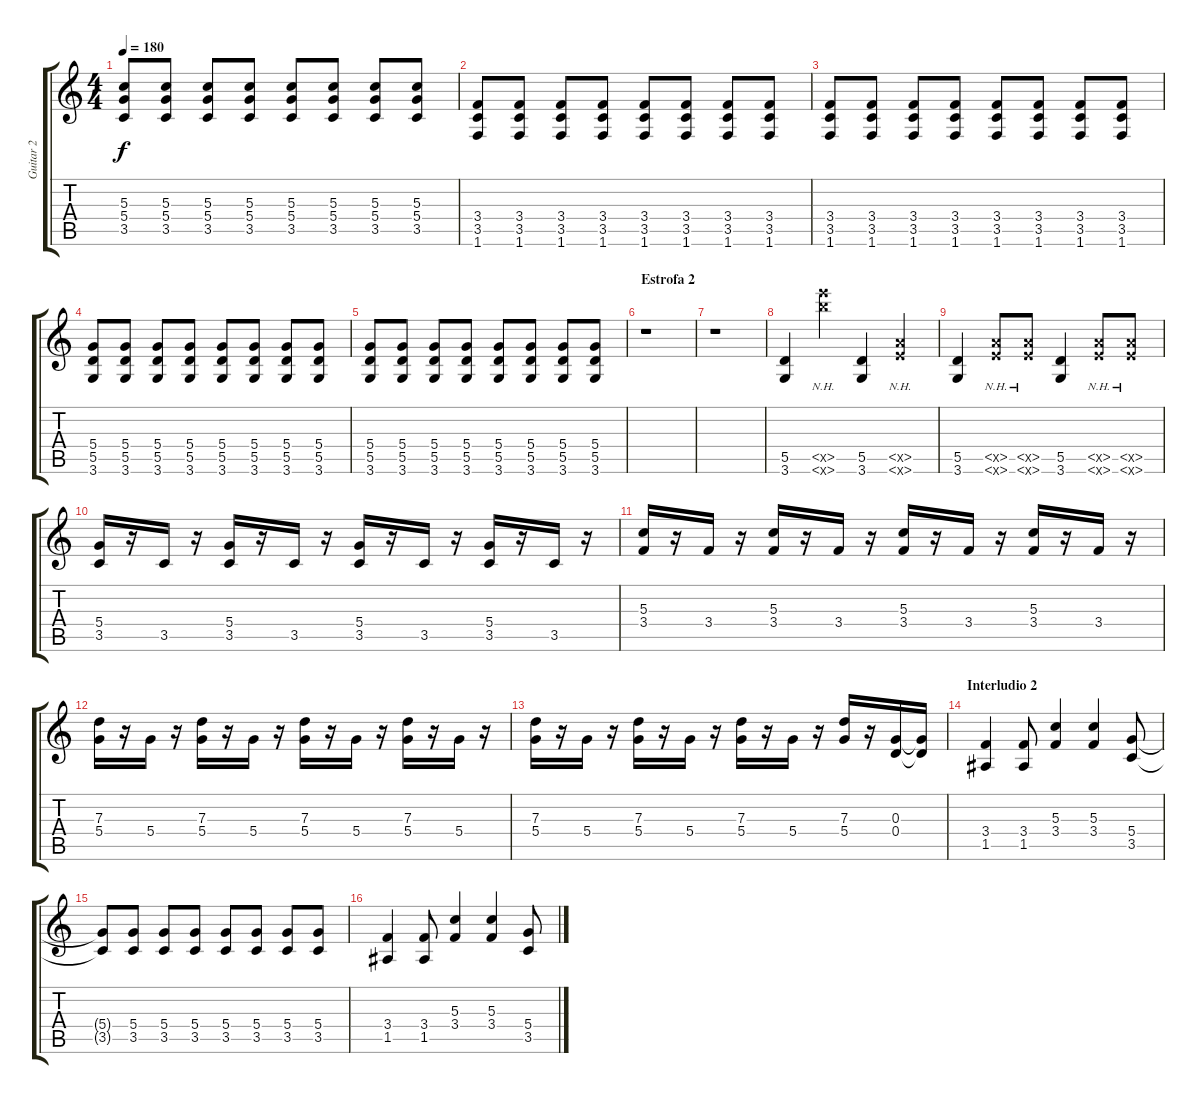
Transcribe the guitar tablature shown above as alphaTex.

\track ("Guitar 2" "Guitar 2") {instrument distortionguitar}
\staff {score tabs}
\tuning (E4 B3 G3 D3 A2 E2) {hide}
\ts (4 4)
\tempo 180
\clef g2
\ks c
(5.3 5.4 3.5).8{dy f} (5.3 5.4 3.5).8 (5.3 5.4 3.5).8 (5.3 5.4 3.5).8 (5.3 5.4 3.5).8 (5.3 5.4 3.5).8 (5.3 5.4 3.5).8 (5.3 5.4 3.5).8 |
(3.4 3.5 1.6).8 (3.4 3.5 1.6).8 (3.4 3.5 1.6).8 (3.4 3.5 1.6).8 (3.4 3.5 1.6).8 (3.4 3.5 1.6).8 (3.4 3.5 1.6).8 (3.4 3.5 1.6).8 |
(3.4 3.5 1.6).8 (3.4 3.5 1.6).8 (3.4 3.5 1.6).8 (3.4 3.5 1.6).8 (3.4 3.5 1.6).8 (3.4 3.5 1.6).8 (3.4 3.5 1.6).8 (3.4 3.5 1.6).8 |
(5.4 5.5 3.6).8 (5.4 5.5 3.6).8 (5.4 5.5 3.6).8 (5.4 5.5 3.6).8 (5.4 5.5 3.6).8 (5.4 5.5 3.6).8 (5.4 5.5 3.6).8 (5.4 5.5 3.6).8 |
(5.4 5.5 3.6).8 (5.4 5.5 3.6).8 (5.4 5.5 3.6).8 (5.4 5.5 3.6).8 (5.4 5.5 3.6).8 (5.4 5.5 3.6).8 (5.4 5.5 3.6).8 (5.4 5.5 3.6).8 |
\section ("" "Estrofa 2")
r.1 |
r.1 |
(5.5 3.6).4 (3.5{nh x} 3.6{nh x}).4 (5.5 3.6).4 (0.5{nh x} 0.6{nh x}).4 |
(5.5 3.6).4 (0.5{nh x} 0.6{nh x}).8 (0.5{nh x} 0.6{nh x}).8 (5.5 3.6).4 (0.5{nh x} 0.6{nh x}).8 (0.5{nh x} 0.6{nh x}).8 |
(5.4 3.5).16 r.16 3.5.16 r.16 (5.4 3.5).16 r.16 3.5.16 r.16 (5.4 3.5).16 r.16 3.5.16 r.16 (5.4 3.5).16 r.16 3.5.16 r.16 |
(5.3 3.4).16 r.16 3.4.16 r.16 (5.3 3.4).16 r.16 3.4.16 r.16 (5.3 3.4).16 r.16 3.4.16 r.16 (5.3 3.4).16 r.16 3.4.16 r.16 |
(7.3 5.4).16 r.16 5.4.16 r.16 (7.3 5.4).16 r.16 5.4.16 r.16 (7.3 5.4).16 r.16 5.4.16 r.16 (7.3 5.4).16 r.16 5.4.16 r.16 |
(7.3 5.4).16 r.16 5.4.16 r.16 (7.3 5.4).16 r.16 5.4.16 r.16 (7.3 5.4).16 r.16 5.4.16 r.16 (7.3 5.4).16 r.16 (0.3 0.4).16 (0.3{t} 0.4{t}).16 |
\section ("" "Interludio 2")
(3.4 1.5).4 (3.4 1.5).8 (5.3 3.4).4 (5.3 3.4).4 (5.4 3.5).8 |
(5.4{t} 3.5{t}).8 (5.4 3.5).8 (5.4 3.5).8 (5.4 3.5).8 (5.4 3.5).8 (5.4 3.5).8 (5.4 3.5).8 (5.4 3.5).8 |
(3.4 1.5).4 (3.4 1.5).8 (5.3 3.4).4 (5.3 3.4).4 (5.4 3.5).8
